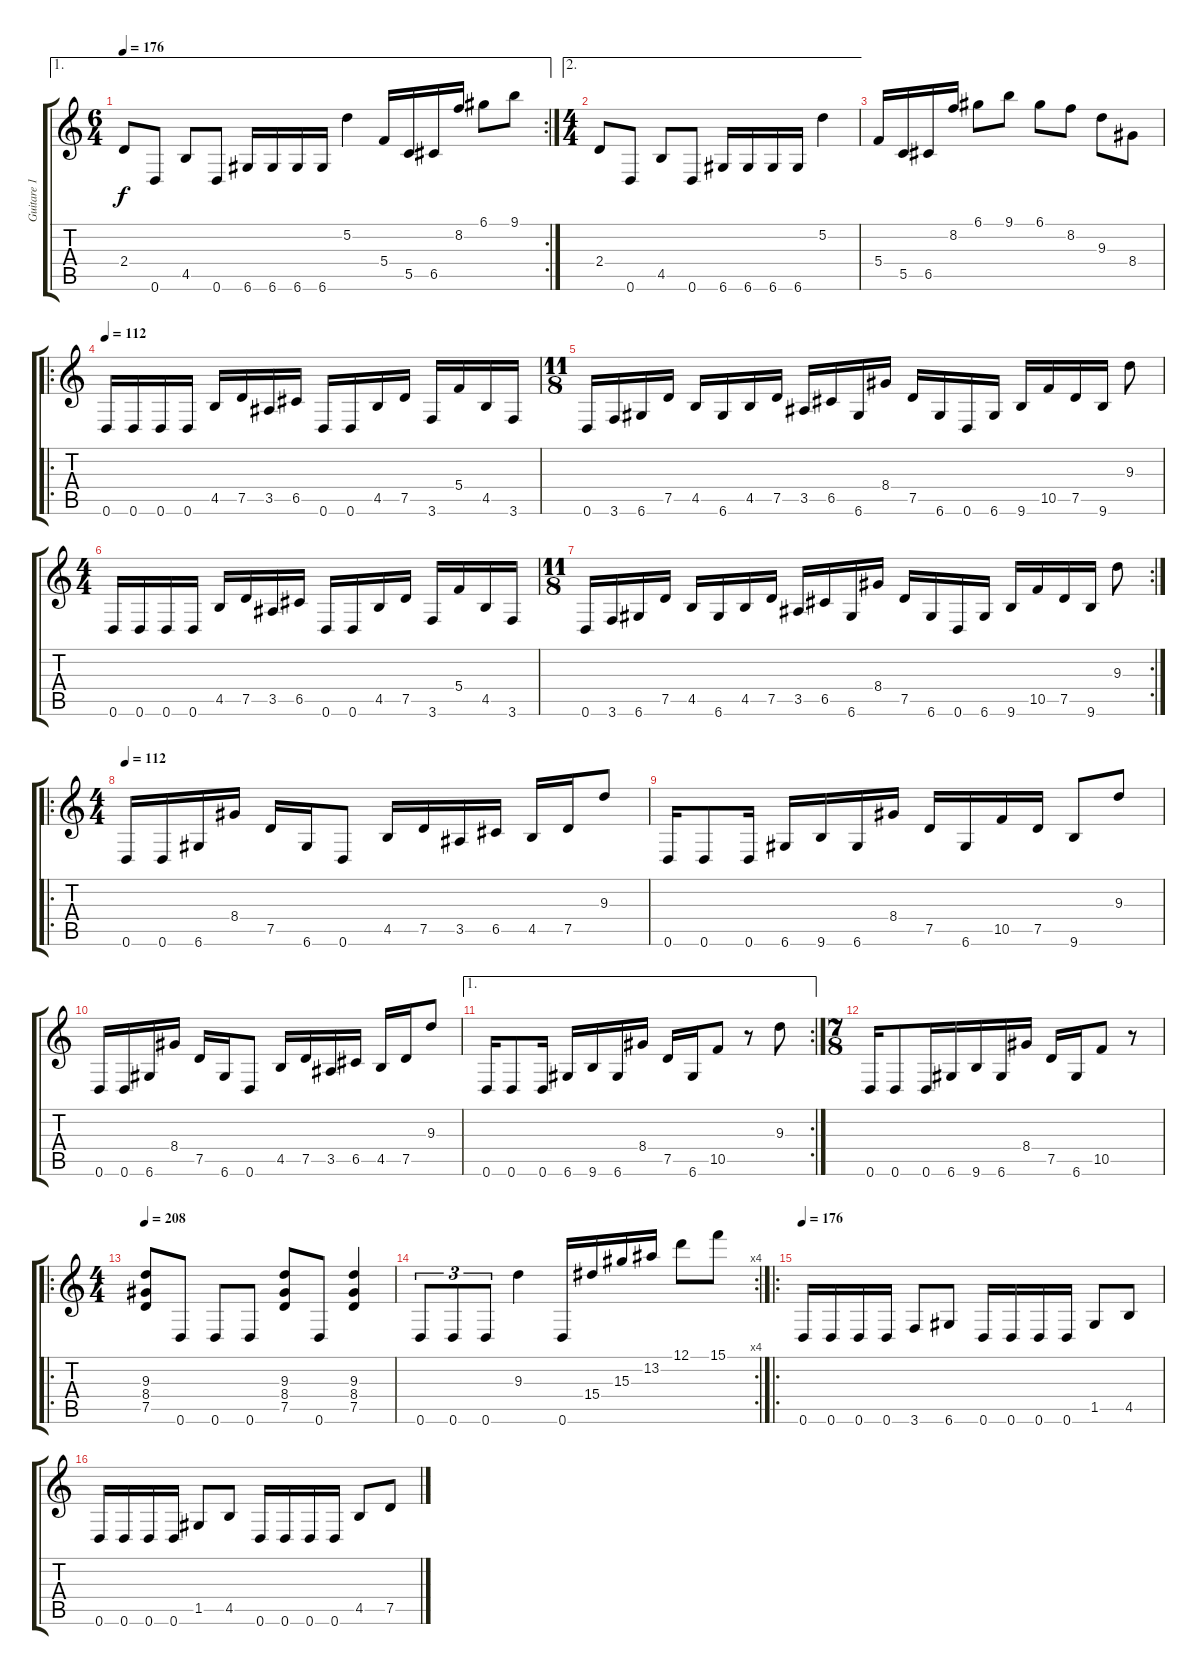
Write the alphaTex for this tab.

\track ("Guitare 1" "Guitare 1") {instrument distortionguitar}
\staff {score tabs}
\tuning (D4 A3 F3 C3 G2 D2) {hide}
\ae 1
\rc 2
\ts (6 4)
\tempo 176
\clef g2
\ks c
2.4.8{dy f} 0.6.8 4.5.8 0.6.8 6.6.16 6.6.16 6.6.16 6.6.16 5.2.4 5.4.16 5.5.16 6.5.16 8.2.16 6.1.8 9.1.8 |
\ae 2
\ts (4 4)
2.4.8 0.6.8 4.5.8 0.6.8 6.6.16 6.6.16 6.6.16 6.6.16 5.2.4 |
5.4.16 5.5.16 6.5.16 8.2.16 6.1.8 9.1.8 6.1.8 8.2.8 9.3.8 8.4.8 |
\ro
\tempo 112
0.6.16 0.6.16 0.6.16 0.6.16 4.5.16 7.5.16 3.5.16 6.5.16 0.6.16 0.6.16 4.5.16 7.5.16 3.6.16 5.4.16 4.5.16 3.6.16 |
\ts (11 8)
0.6.16 3.6.16 6.6.16 7.5.16 4.5.16 6.6.16 4.5.16 7.5.16 3.5.16 6.5.16 6.6.16 8.4.16 7.5.16 6.6.16 0.6.16 6.6.16 9.6.16 10.5.16 7.5.16 9.6.16 9.3.8 |
\ts (4 4)
0.6.16 0.6.16 0.6.16 0.6.16 4.5.16 7.5.16 3.5.16 6.5.16 0.6.16 0.6.16 4.5.16 7.5.16 3.6.16 5.4.16 4.5.16 3.6.16 |
\rc 2
\ts (11 8)
0.6.16 3.6.16 6.6.16 7.5.16 4.5.16 6.6.16 4.5.16 7.5.16 3.5.16 6.5.16 6.6.16 8.4.16 7.5.16 6.6.16 0.6.16 6.6.16 9.6.16 10.5.16 7.5.16 9.6.16 9.3.8 |
\ro
\ts (4 4)
\tempo 112
0.6.16 0.6.16 6.6.16 8.4.16 7.5.16 6.6.16 0.6.8 4.5.16 7.5.16 3.5.16 6.5.16 4.5.16 7.5.16 9.3.8 |
0.6.16 0.6.8 0.6.16 6.6.16 9.6.16 6.6.16 8.4.16 7.5.16 6.6.16 10.5.16 7.5.16 9.6.8 9.3.8 |
0.6.16 0.6.16 6.6.16 8.4.16 7.5.16 6.6.16 0.6.8 4.5.16 7.5.16 3.5.16 6.5.16 4.5.16 7.5.16 9.3.8 |
\ae 1
\rc 2
0.6.16 0.6.8 0.6.16 6.6.16 9.6.16 6.6.16 8.4.16 7.5.16 6.6.16 10.5.8 r.8 9.3.8 |
\ts (7 8)
0.6.16 0.6.8 0.6.16 6.6.16 9.6.16 6.6.16 8.4.16 7.5.16 6.6.16 10.5.8 r.8 |
\ro
\ts (4 4)
\tempo 208
(9.3 8.4 7.5).8 0.6.8 0.6.8 0.6.8 (9.3 8.4 7.5).8 0.6.8 (9.3 8.4 7.5).4 |
\rc 4
0.6.8{tu (3 2)} 0.6.8{tu (3 2)} 0.6.8{tu (3 2)} 9.3.4 0.6.16 15.4.16 15.3.16 13.2.16 12.1.8 15.1.8 |
\ro
\tempo 176
0.6.16 0.6.16 0.6.16 0.6.16 3.6.8 6.6.8 0.6.16 0.6.16 0.6.16 0.6.16 1.5.8 4.5.8 |
0.6.16 0.6.16 0.6.16 0.6.16 1.5.8 4.5.8 0.6.16 0.6.16 0.6.16 0.6.16 4.5.8 7.5.8
